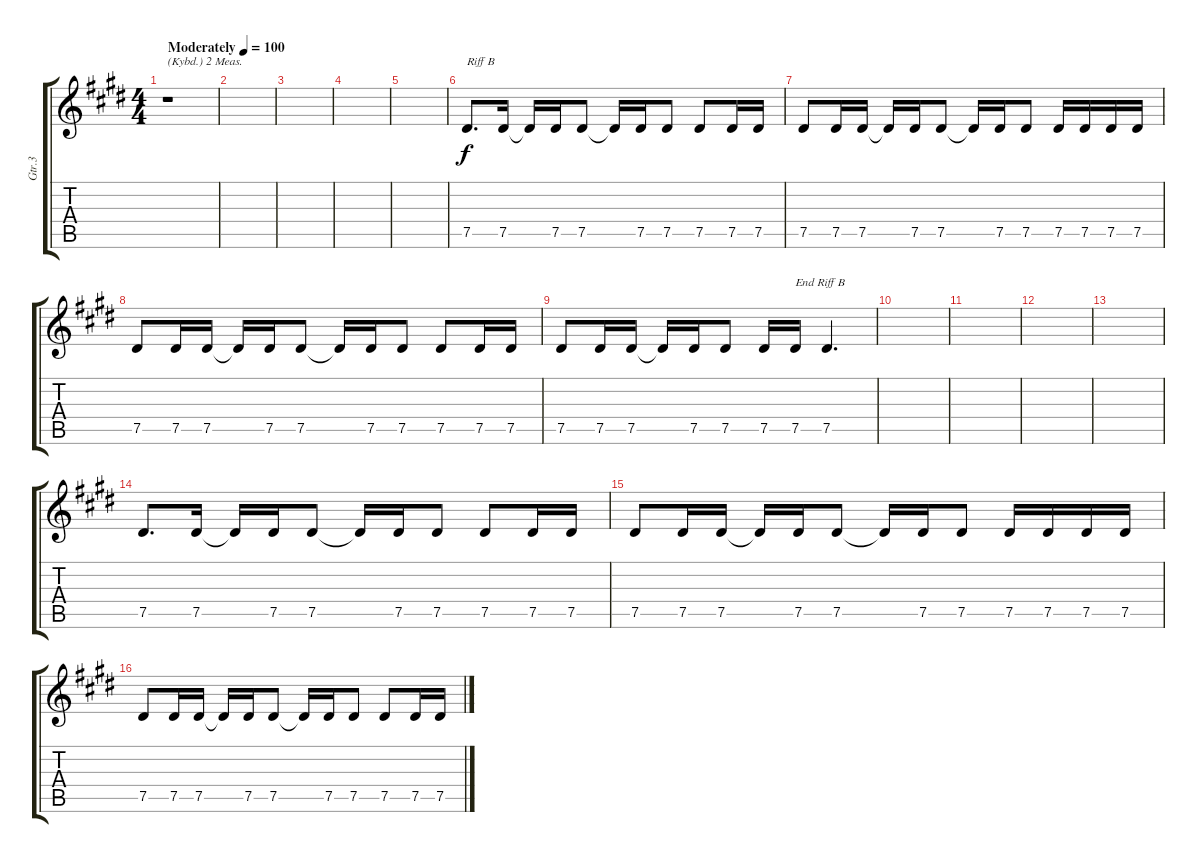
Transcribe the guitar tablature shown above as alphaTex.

\track ("Gtr.3" "Gtr.3") {instrument acousticguitarsteel}
\staff {score tabs}
\tuning (Eb4 Bb3 Gb3 Db3 Ab2 Eb2) {hide}
\ts (4 4)
\tempo (100 "Moderately")
\clef g2
\ks e
r.1{txt "(Kybd.) 2 Meas." dy f instrument acousticguitarsteel} |
|
|
|
|
7.5.8{d txt "Riff B"} 7.5.16 7.5{t}.16 7.5.16 7.5.8 7.5{t}.16 7.5.16 7.5.8 7.5.8 7.5.16 7.5.16 |
7.5.8 7.5.16 7.5.16 7.5{t}.16 7.5.16 7.5.8 7.5{t}.16 7.5.16 7.5.8 7.5.16 7.5.16 7.5.16 7.5.16 |
7.5.8 7.5.16 7.5.16 7.5{t}.16 7.5.16 7.5.8 7.5{t}.16 7.5.16 7.5.8 7.5.8 7.5.16 7.5.16 |
7.5.8 7.5.16 7.5.16 7.5{t}.16 7.5.16 7.5.8 7.5.16 7.5.16{txt "End Riff B"} 7.5.4{d} |
|
|
|
|
7.5.8{d} 7.5.16 7.5{t}.16 7.5.16 7.5.8 7.5{t}.16 7.5.16 7.5.8 7.5.8 7.5.16 7.5.16 |
7.5.8 7.5.16 7.5.16 7.5{t}.16 7.5.16 7.5.8 7.5{t}.16 7.5.16 7.5.8 7.5.16 7.5.16 7.5.16 7.5.16 |
7.5.8 7.5.16 7.5.16 7.5{t}.16 7.5.16 7.5.8 7.5{t}.16 7.5.16 7.5.8 7.5.8 7.5.16 7.5.16
